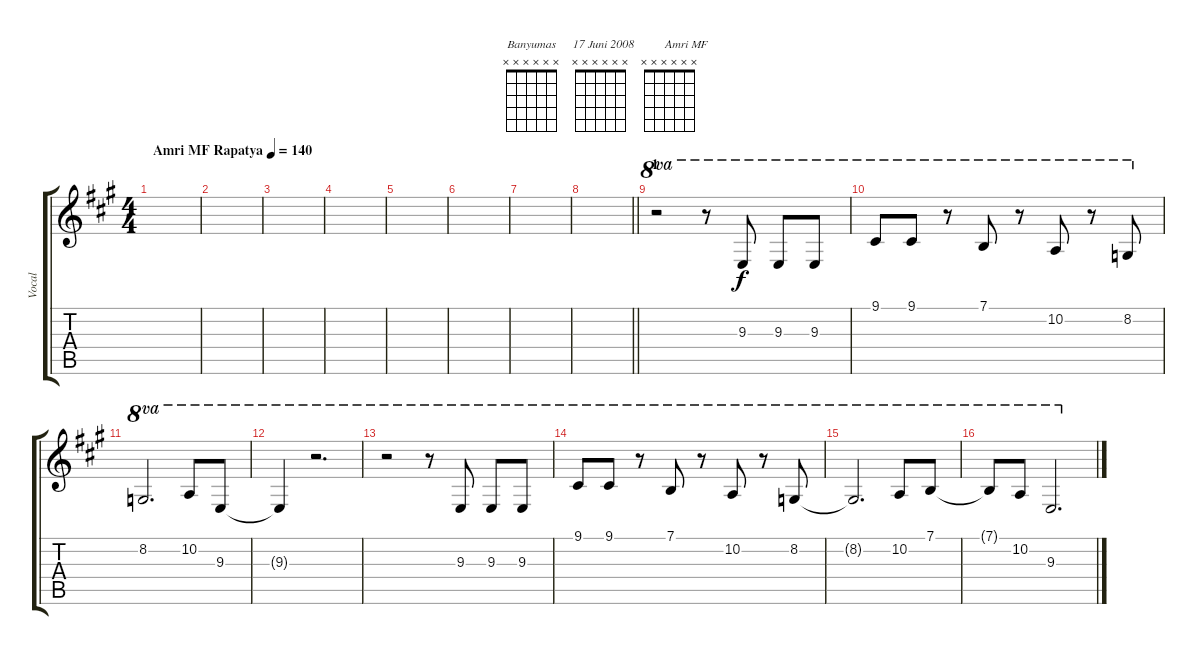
\track ("Vocal" "Vocal") {instrument voiceoohs}
\staff {score tabs}
\tuning (E4 B3 G3 D3 A2 E2) {hide}
\chord ("Banyumas" x x x x x x)
\chord ("  17 Juni 2008" x x x x x x)
\chord ("           Amri MF" x x x x x x)
\ts (4 4)
\tempo (140 "Amri MF Rapatya")
\clef g2
\ks a
|
|
|
|
|
|
|
\barLineRight lightlight
|
\section ("" "1")
r.2{ot 8va} r.8{ot 8va} 9.3.8{ot 8va} 9.3.8{ot 8va} 9.3.8{ot 8va} |
9.1.8{ot 8va} 9.1.8{ot 8va} r.8{ot 8va} 7.1.8{ot 8va} r.8{ot 8va} 10.2.8{ot 8va} r.8{ot 8va} 8.2.8{ot 8va} |
8.2.2{d ot 8va} 10.2.8{ot 8va} 9.3.8{ot 8va} |
9.3{t}.4{ot 8va} r.2{d ot 8va} |
r.2{ot 8va} r.8{ot 8va} 9.3.8{ot 8va} 9.3.8{ot 8va} 9.3.8{ot 8va} |
9.1.8{ot 8va} 9.1.8{ot 8va} r.8{ot 8va} 7.1.8{ot 8va} r.8{ot 8va} 10.2.8{ot 8va} r.8{ot 8va} 8.2.8{ot 8va} |
8.2{t}.2{d ot 8va} 10.2.8{ot 8va} 7.1.8{ot 8va} |
7.1{t}.8{ot 8va} 10.2.8{ot 8va} 9.3.2{d ot 8va}
